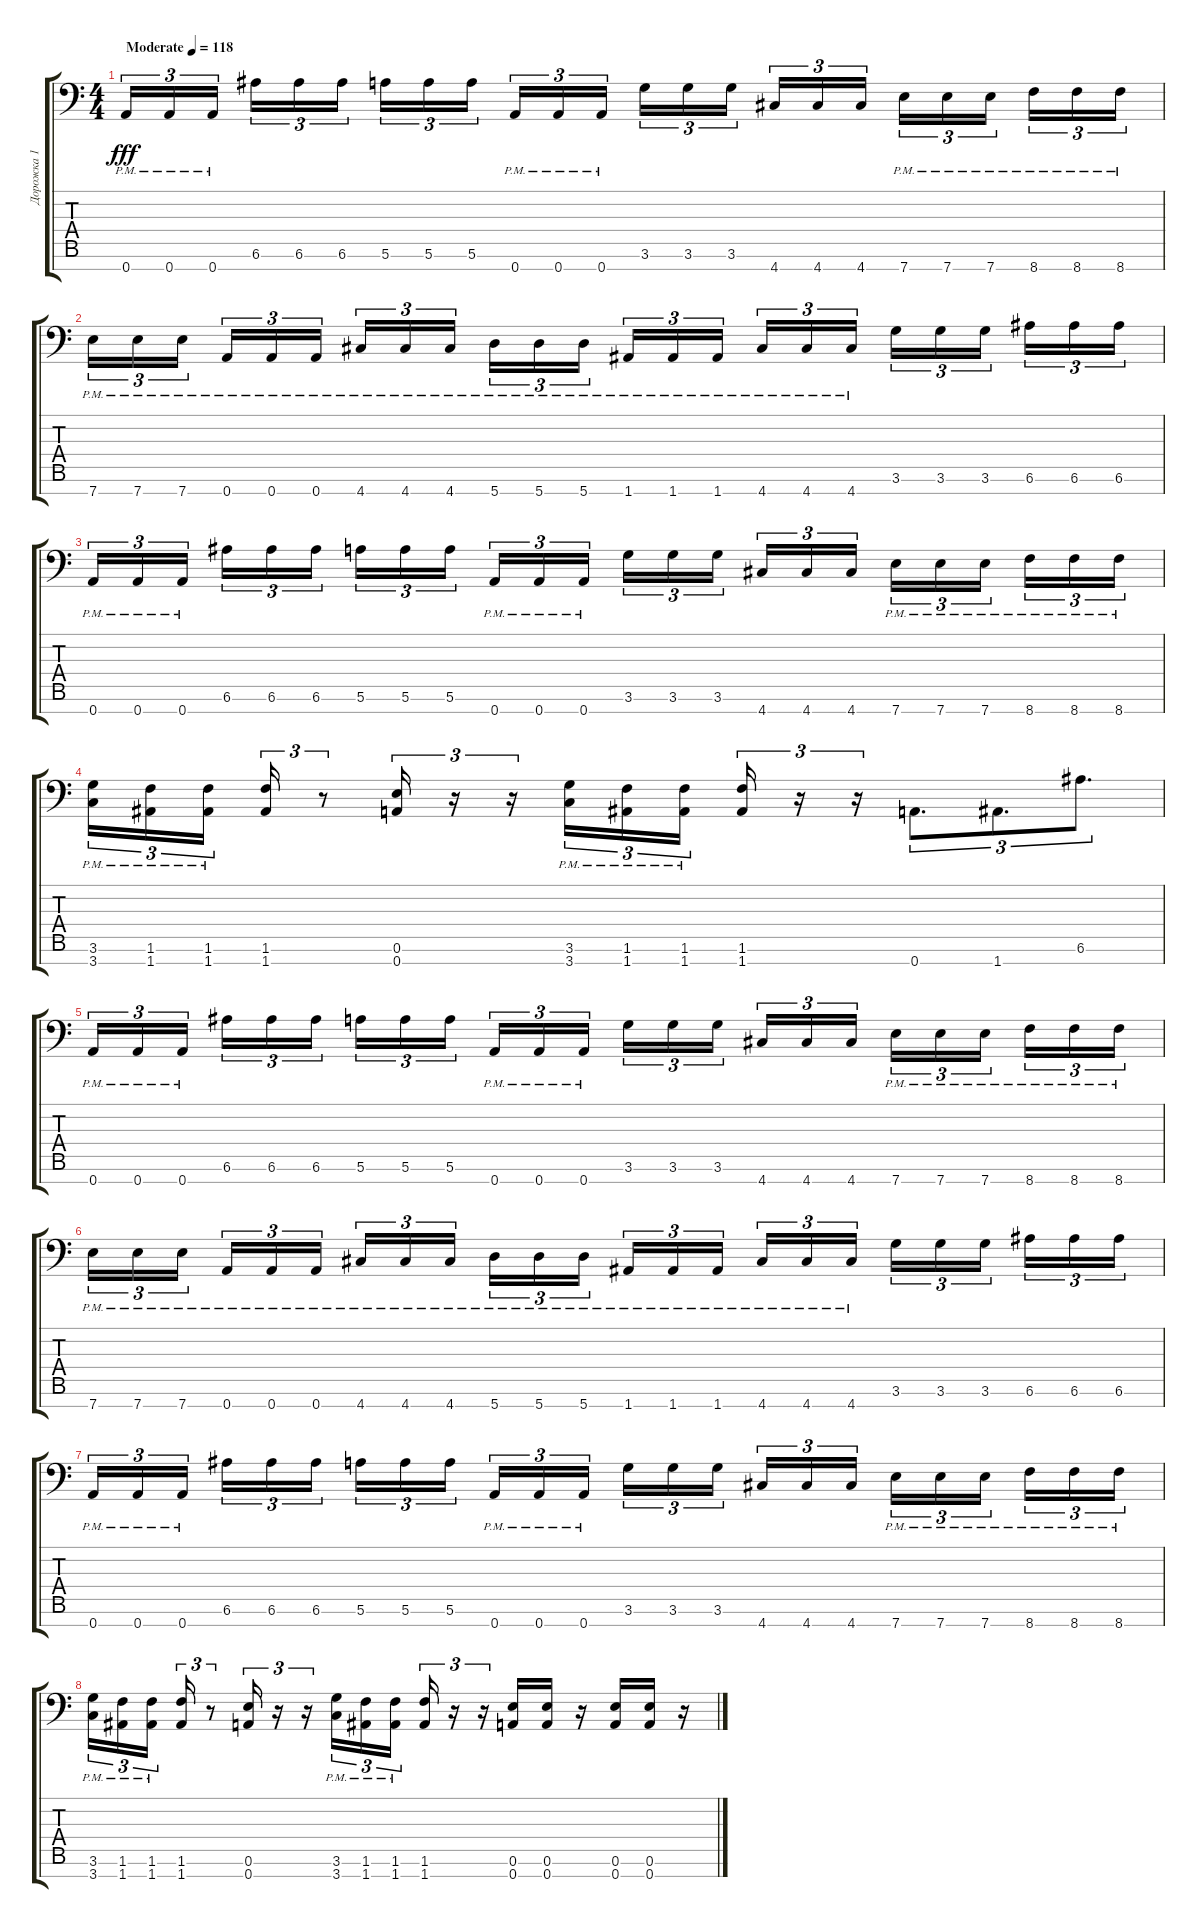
\track ("Дорожка 1" "Дорожка 1") {instrument distortionguitar}
\staff {score tabs}
\tuning (E4 B3 G3 D3 A2 E2 A1) {hide}
\ts (4 4)
\tempo (118 "Moderate")
\clef f4
\ks c
0.7{pm}.16{tu (3 2) dy fff instrument distortionguitar} 0.7{pm}.16{tu (3 2)} 0.7{pm}.16{tu (3 2) beam splitsecondary} 6.6.16{tu (3 2)} 6.6.16{tu (3 2)} 6.6.16{tu (3 2)} 5.6.16{tu (3 2)} 5.6.16{tu (3 2)} 5.6.16{tu (3 2) beam splitsecondary} 0.7{pm}.16{tu (3 2)} 0.7{pm}.16{tu (3 2)} 0.7{pm}.16{tu (3 2)} 3.6.16{tu (3 2)} 3.6.16{tu (3 2)} 3.6.16{tu (3 2) beam splitsecondary} 4.7.16{tu (3 2)} 4.7.16{tu (3 2)} 4.7.16{tu (3 2)} 7.7{pm}.16{tu (3 2)} 7.7{pm}.16{tu (3 2)} 7.7{pm}.16{tu (3 2) beam splitsecondary} 8.7{pm}.16{tu (3 2)} 8.7{pm}.16{tu (3 2)} 8.7{pm}.16{tu (3 2)} |
7.7{pm}.16{tu (3 2)} 7.7{pm}.16{tu (3 2)} 7.7{pm}.16{tu (3 2) beam splitsecondary} 0.7{pm}.16{tu (3 2)} 0.7{pm}.16{tu (3 2)} 0.7{pm}.16{tu (3 2)} 4.7{pm}.16{tu (3 2)} 4.7{pm}.16{tu (3 2)} 4.7{pm}.16{tu (3 2) beam splitsecondary} 5.7{pm}.16{tu (3 2)} 5.7{pm}.16{tu (3 2)} 5.7{pm}.16{tu (3 2)} 1.7{pm}.16{tu (3 2)} 1.7{pm}.16{tu (3 2)} 1.7{pm}.16{tu (3 2) beam splitsecondary} 4.7{pm}.16{tu (3 2)} 4.7{pm}.16{tu (3 2)} 4.7{pm}.16{tu (3 2)} 3.6.16{tu (3 2)} 3.6.16{tu (3 2)} 3.6.16{tu (3 2) beam splitsecondary} 6.6.16{tu (3 2)} 6.6.16{tu (3 2)} 6.6.16{tu (3 2)} |
0.7{pm}.16{tu (3 2)} 0.7{pm}.16{tu (3 2)} 0.7{pm}.16{tu (3 2) beam splitsecondary} 6.6.16{tu (3 2)} 6.6.16{tu (3 2)} 6.6.16{tu (3 2)} 5.6.16{tu (3 2)} 5.6.16{tu (3 2)} 5.6.16{tu (3 2) beam splitsecondary} 0.7{pm}.16{tu (3 2)} 0.7{pm}.16{tu (3 2)} 0.7{pm}.16{tu (3 2)} 3.6.16{tu (3 2)} 3.6.16{tu (3 2)} 3.6.16{tu (3 2) beam splitsecondary} 4.7.16{tu (3 2)} 4.7.16{tu (3 2)} 4.7.16{tu (3 2)} 7.7{pm}.16{tu (3 2)} 7.7{pm}.16{tu (3 2)} 7.7{pm}.16{tu (3 2) beam splitsecondary} 8.7{pm}.16{tu (3 2)} 8.7{pm}.16{tu (3 2)} 8.7{pm}.16{tu (3 2)} |
(3.6{pm} 3.7{pm}).16{tu (3 2)} (1.6{pm} 1.7{pm}).16{tu (3 2)} (1.6{pm} 1.7{pm}).16{tu (3 2) beam splitsecondary} (1.6 1.7).16{tu (3 2)} r.8{tu (3 2)} (0.6 0.7).16{tu (3 2)} r.16{tu (3 2)} r.16{tu (3 2)} (3.6{pm} 3.7{pm}).16{tu (3 2)} (1.6{pm} 1.7{pm}).16{tu (3 2)} (1.6{pm} 1.7{pm}).16{tu (3 2)} (1.6 1.7).16{tu (3 2)} r.16{tu (3 2)} r.16{tu (3 2)} 0.7.8{d tu (3 2)} 1.7.8{d tu (3 2)} 6.6.8{d tu (3 2)} |
0.7{pm}.16{tu (3 2)} 0.7{pm}.16{tu (3 2)} 0.7{pm}.16{tu (3 2) beam splitsecondary} 6.6.16{tu (3 2)} 6.6.16{tu (3 2)} 6.6.16{tu (3 2)} 5.6.16{tu (3 2)} 5.6.16{tu (3 2)} 5.6.16{tu (3 2) beam splitsecondary} 0.7{pm}.16{tu (3 2)} 0.7{pm}.16{tu (3 2)} 0.7{pm}.16{tu (3 2)} 3.6.16{tu (3 2)} 3.6.16{tu (3 2)} 3.6.16{tu (3 2) beam splitsecondary} 4.7.16{tu (3 2)} 4.7.16{tu (3 2)} 4.7.16{tu (3 2)} 7.7{pm}.16{tu (3 2)} 7.7{pm}.16{tu (3 2)} 7.7{pm}.16{tu (3 2) beam splitsecondary} 8.7{pm}.16{tu (3 2)} 8.7{pm}.16{tu (3 2)} 8.7{pm}.16{tu (3 2)} |
7.7{pm}.16{tu (3 2)} 7.7{pm}.16{tu (3 2)} 7.7{pm}.16{tu (3 2) beam splitsecondary} 0.7{pm}.16{tu (3 2)} 0.7{pm}.16{tu (3 2)} 0.7{pm}.16{tu (3 2)} 4.7{pm}.16{tu (3 2)} 4.7{pm}.16{tu (3 2)} 4.7{pm}.16{tu (3 2) beam splitsecondary} 5.7{pm}.16{tu (3 2)} 5.7{pm}.16{tu (3 2)} 5.7{pm}.16{tu (3 2)} 1.7{pm}.16{tu (3 2)} 1.7{pm}.16{tu (3 2)} 1.7{pm}.16{tu (3 2) beam splitsecondary} 4.7{pm}.16{tu (3 2)} 4.7{pm}.16{tu (3 2)} 4.7{pm}.16{tu (3 2)} 3.6.16{tu (3 2)} 3.6.16{tu (3 2)} 3.6.16{tu (3 2) beam splitsecondary} 6.6.16{tu (3 2)} 6.6.16{tu (3 2)} 6.6.16{tu (3 2)} |
0.7{pm}.16{tu (3 2)} 0.7{pm}.16{tu (3 2)} 0.7{pm}.16{tu (3 2) beam splitsecondary} 6.6.16{tu (3 2)} 6.6.16{tu (3 2)} 6.6.16{tu (3 2)} 5.6.16{tu (3 2)} 5.6.16{tu (3 2)} 5.6.16{tu (3 2) beam splitsecondary} 0.7{pm}.16{tu (3 2)} 0.7{pm}.16{tu (3 2)} 0.7{pm}.16{tu (3 2)} 3.6.16{tu (3 2)} 3.6.16{tu (3 2)} 3.6.16{tu (3 2) beam splitsecondary} 4.7.16{tu (3 2)} 4.7.16{tu (3 2)} 4.7.16{tu (3 2)} 7.7{pm}.16{tu (3 2)} 7.7{pm}.16{tu (3 2)} 7.7{pm}.16{tu (3 2) beam splitsecondary} 8.7{pm}.16{tu (3 2)} 8.7{pm}.16{tu (3 2)} 8.7{pm}.16{tu (3 2)} |
(3.6{pm} 3.7{pm}).16{tu (3 2)} (1.6{pm} 1.7{pm}).16{tu (3 2)} (1.6{pm} 1.7{pm}).16{tu (3 2) beam splitsecondary} (1.6 1.7).16{tu (3 2)} r.8{tu (3 2)} (0.6 0.7).16{tu (3 2)} r.16{tu (3 2)} r.16{tu (3 2)} (3.6{pm} 3.7{pm}).16{tu (3 2)} (1.6{pm} 1.7{pm}).16{tu (3 2)} (1.6{pm} 1.7{pm}).16{tu (3 2)} (1.6 1.7).16{tu (3 2)} r.16{tu (3 2)} r.16{tu (3 2)} (0.6 0.7).16 (0.6 0.7).16 r.16 (0.6 0.7).16 (0.6 0.7).16 r.16
